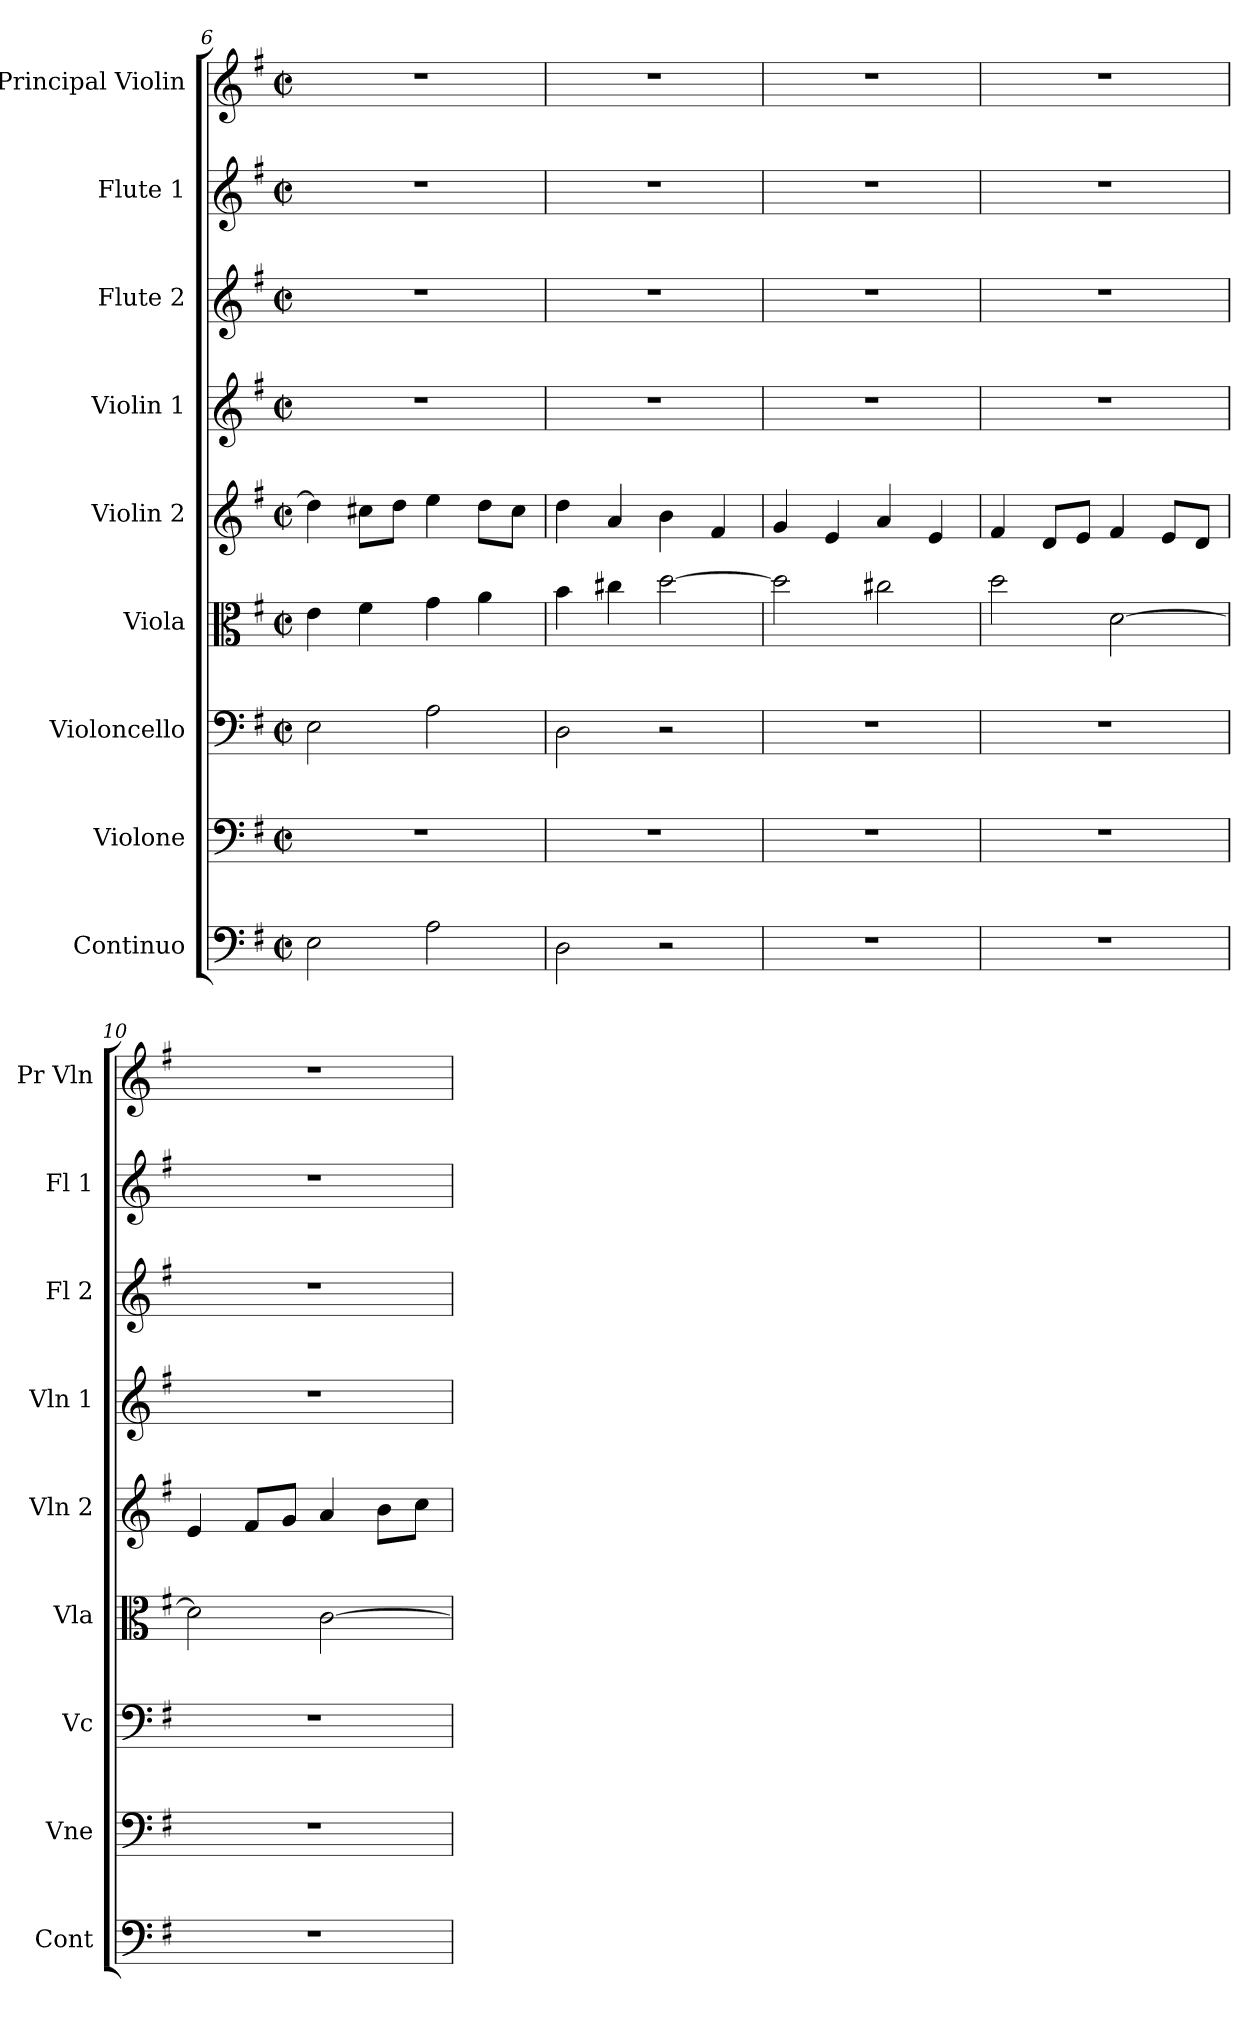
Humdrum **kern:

**kern	**kern	**kern	**kern	**kern	**kern	**kern	**kern	**kern
*part9	*part8	*part7	*part6	*part5	*part4	*part3	*part2	*part1
*staff9	*staff8	*staff7	*staff6	*staff5	*staff4	*staff3	*staff2	*staff1
*I"Continuo	*I"Violone	*I"Violoncello	*I"Viola	*I"Violin 2	*I"Violin 1	*I"Flute 2	*I"Flute 1	*I"Principal Violin
*I'Cont	*I'Vne	*I'Vc	*I'Vla	*I'Vln 2	*I'Vln 1	*I'Fl 2	*I'Fl 1	*I'Pr Vln
*clefF4	*clefF4	*clefF4	*clefC3	*clefG2	*clefG2	*clefG2	*clefG2	*clefG2
*	*ITrd7c12	*	*	*	*	*	*	*
*k[f#]	*k[f#]	*k[f#]	*k[f#]	*k[f#]	*k[f#]	*k[f#]	*k[f#]	*k[f#]
*M2/2	*M2/2	*M2/2	*M2/2	*M2/2	*M2/2	*M2/2	*M2/2	*M2/2
*met(c|)	*met(c|)	*met(c|)	*met(c|)	*met(c|)	*met(c|)	*met(c|)	*met(c|)	*met(c|)
=6	=6	=6	=6	=6	=6	=6	=6	=6
2E\	1r	2E\	4e\	4dd\]	1r	1r	1r	1r
.	.	.	4f#\	8cc#X\L	.	.	.	.
.	.	.	.	8dd\J	.	.	.	.
2A\	.	2A\	4g\	4ee\	.	.	.	.
.	.	.	4a\	8dd\L	.	.	.	.
.	.	.	.	8cc#\J	.	.	.	.
=7	=7	=7	=7	=7	=7	=7	=7	=7
2D\	1r	2D\	4b\	4dd\	1r	1r	1r	1r
.	.	.	4cc#X\	4a/	.	.	.	.
2r	.	2r	[2dd\	4b\	.	.	.	.
.	.	.	.	4f#/	.	.	.	.
=8	=8	=8	=8	=8	=8	=8	=8	=8
1r	1r	1r	2dd\]	4g/	1r	1r	1r	1r
.	.	.	.	4e/	.	.	.	.
.	.	.	2cc#X\	4a/	.	.	.	.
.	.	.	.	4e/	.	.	.	.
=9	=9	=9	=9	=9	=9	=9	=9	=9
1r	1r	1r	2dd\	4f#/	1r	1r	1r	1r
.	.	.	.	8d/L	.	.	.	.
.	.	.	.	8e/J	.	.	.	.
.	.	.	[2d\	4f#/	.	.	.	.
.	.	.	.	8e/L	.	.	.	.
.	.	.	.	8d/J	.	.	.	.
!!LO:LB:g=z
=10	=10	=10	=10	=10	=10	=10	=10	=10
1r	1r	1r	2d\]	4e/	1r	1r	1r	1r
.	.	.	.	8f#/L	.	.	.	.
.	.	.	.	8g/J	.	.	.	.
.	.	.	[2c\	4a/	.	.	.	.
.	.	.	.	8b\L	.	.	.	.
.	.	.	.	8cc\J	.	.	.	.
=	=	=	=	=	=	=	=	=
*-	*-	*-	*-	*-	*-	*-	*-	*-
